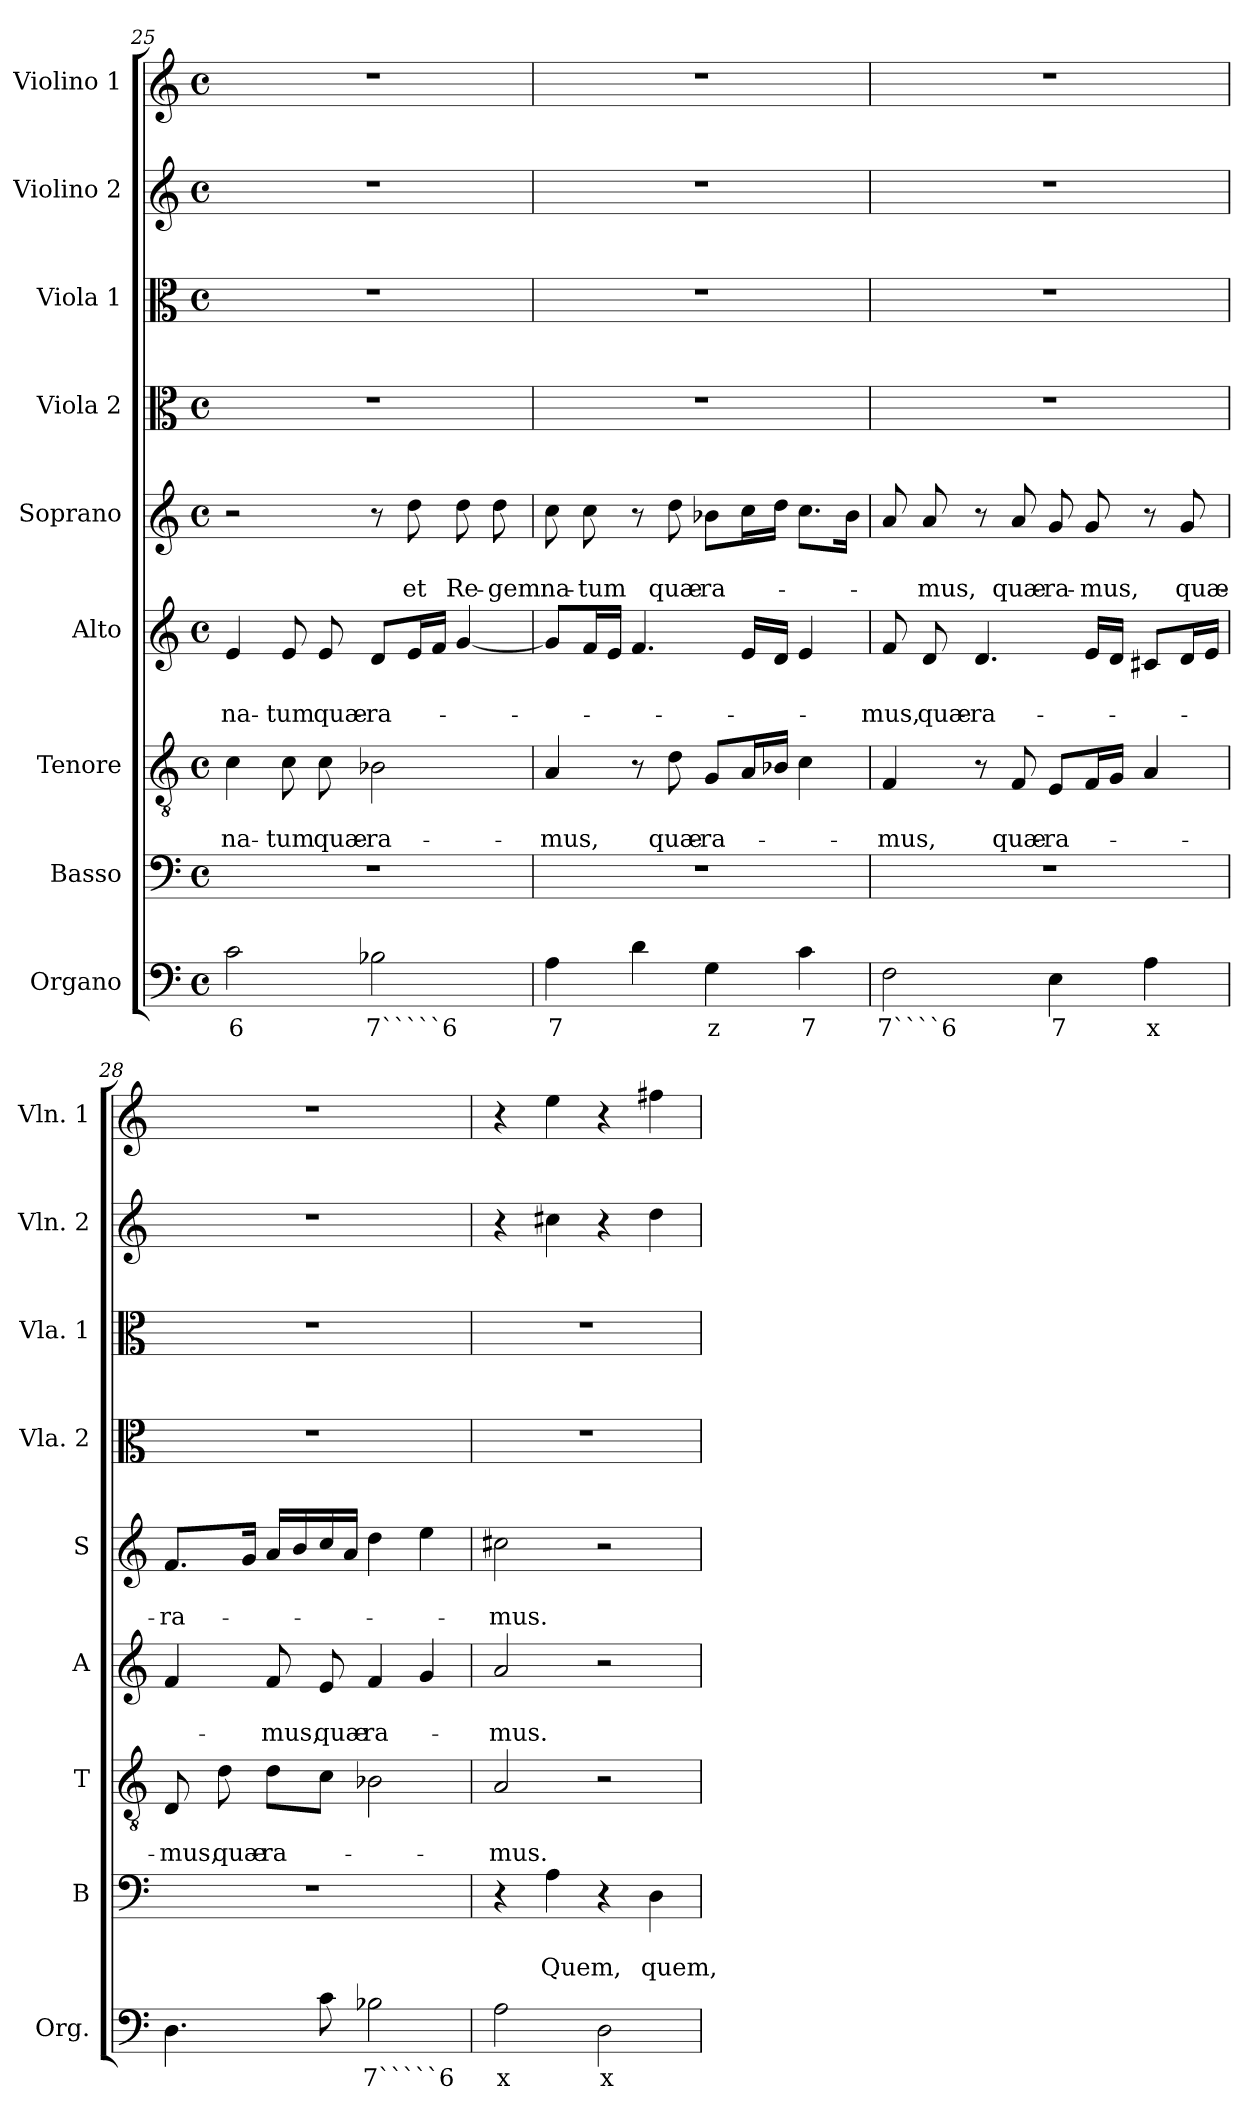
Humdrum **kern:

**kern	**text	**kern	**text	**text	**kern	**text	**text	**kern	**text	**text	**kern	**text	**text	**kern	**kern	**kern	**kern
*part9	*part9	*part8	*part8	*part8	*part7	*part7	*part7	*part6	*part6	*part6	*part5	*part5	*part5	*part4	*part3	*part2	*part1
*staff9	*staff9	*staff8	*staff8	*staff8	*staff7	*staff7	*staff7	*staff6	*staff6	*staff6	*staff5	*staff5	*staff5	*staff4	*staff3	*staff2	*staff1
*I"Organo	*	*I"Basso	*	*	*I"Tenore	*	*	*I"Alto	*	*	*I"Soprano	*	*	*I"Viola 2	*I"Viola 1	*I"Violino 2	*I"Violino 1
*I'Org.	*	*I'B	*	*	*I'T	*	*	*I'A	*	*	*I'S	*	*	*I'Vla. 2	*I'Vla. 1	*I'Vln. 2	*I'Vln. 1
*clefF4	*	*clefF4	*	*	*clefGv2	*	*	*clefG2	*	*	*clefG2	*	*	*clefC3	*clefC3	*clefG2	*clefG2
*k[]	*	*k[]	*	*	*k[]	*	*	*k[]	*	*	*k[]	*	*	*k[]	*k[]	*k[]	*k[]
*C:	*	*C:	*	*	*C:	*	*	*C:	*	*	*C:	*	*	*C:	*C:	*C:	*C:
*M4/4	*	*M4/4	*	*	*M4/4	*	*	*M4/4	*	*	*M4/4	*	*	*M4/4	*M4/4	*M4/4	*M4/4
*met(c)	*	*met(c)	*	*	*met(c)	*	*	*met(c)	*	*	*met(c)	*	*	*met(c)	*met(c)	*met(c)	*met(c)
=25	=25	=25	=25	=25	=25	=25	=25	=25	=25	=25	=25	=25	=25	=25	=25	=25	=25
!	!LO:LY:b	!	!	!	!	!	!LO:LY:b	!	!	!LO:LY:b	!	!	!	!	!	!	!
2c\	6	1r	.	.	4c\	.	na-	4e/	.	na-	2r	.	.	1r	1r	1r	1r
!	!	!	!	!	!	!	!LO:LY:b	!	!	!LO:LY:b	!	!	!	!	!	!	!
.	.	.	.	.	8c\	.	-tum	8e/	.	-tum	.	.	.	.	.	.	.
!	!	!	!	!	!	!	!LO:LY:b	!	!	!LO:LY:b	!	!	!	!	!	!	!
.	.	.	.	.	8c\	.	quæ-	8e/	.	quæ-	.	.	.	.	.	.	.
!	!LO:LY:b	!	!	!	!	!	!LO:LY:b	!	!	!LO:LY:b	!	!	!	!	!	!	!
2B-X\	7`````6	.	.	.	2B-X\	.	-ra-	8d/L	.	-ra-	8r	.	.	.	.	.	.
!	!	!	!	!	!	!	!	!	!	!	!	!	!LO:LY:b	!	!	!	!
.	.	.	.	.	.	.	.	16e/L	.	.	8dd\	.	et	.	.	.	.
.	.	.	.	.	.	.	.	16f/JJ	.	.	.	.	.	.	.	.	.
!	!	!	!	!	!	!	!	!	!	!	!	!	!LO:LY:b	!	!	!	!
.	.	.	.	.	.	.	.	[4g/	.	.	8dd\	.	Re-	.	.	.	.
!	!	!	!	!	!	!	!	!	!	!	!	!	!LO:LY:b	!	!	!	!
.	.	.	.	.	.	.	.	.	.	.	8dd\	.	-gem	.	.	.	.
=26	=26	=26	=26	=26	=26	=26	=26	=26	=26	=26	=26	=26	=26	=26	=26	=26	=26
!	!LO:LY:b	!	!	!	!	!	!LO:LY:b	!	!	!	!	!	!LO:LY:b	!	!	!	!
4A\	7	1r	.	.	4A/	.	-mus,	8g/L]	.	.	8cc\	.	na-	1r	1r	1r	1r
!	!	!	!	!	!	!	!	!	!	!	!	!	!LO:LY:b	!	!	!	!
.	.	.	.	.	.	.	.	16f/L	.	.	8cc\	.	-tum	.	.	.	.
.	.	.	.	.	.	.	.	16e/JJ	.	.	.	.	.	.	.	.	.
4d\	.	.	.	.	8r	.	.	4.f/	.	.	8r	.	.	.	.	.	.
!	!	!	!	!	!	!	!LO:LY:b	!	!	!	!	!	!LO:LY:b	!	!	!	!
.	.	.	.	.	8d\	.	quæ-	.	.	.	8dd\	.	quæ-	.	.	.	.
!	!LO:LY:b	!	!	!	!	!	!LO:LY:b	!	!	!	!	!	!LO:LY:b	!	!	!	!
4G\	z	.	.	.	8G/L	.	-ra-	.	.	.	8b-X\L	.	-ra-	.	.	.	.
.	.	.	.	.	16A/L	.	.	16e/LL	.	.	16cc\L	.	.	.	.	.	.
.	.	.	.	.	16B-X/JJ	.	.	16d/JJ	.	.	16dd\JJ	.	.	.	.	.	.
!	!LO:LY:b	!	!	!	!	!	!	!	!	!	!	!	!	!	!	!	!
4c\	7	.	.	.	4c\	.	.	4e/	.	.	8.cc\L	.	.	.	.	.	.
.	.	.	.	.	.	.	.	.	.	.	16b-\Jk	.	.	.	.	.	.
!!LO:PB:g=z
=27	=27	=27	=27	=27	=27	=27	=27	=27	=27	=27	=27	=27	=27	=27	=27	=27	=27
!	!LO:LY:b	!	!	!	!	!	!LO:LY:b	!	!	!LO:LY:b	!	!	!	!	!	!	!
2F\	7````6	1r	.	.	4F/	.	-mus,	8f/	.	-mus,	8a/	.	.	1r	1r	1r	1r
!	!	!	!	!	!	!	!	!	!	!LO:LY:b	!	!	!LO:LY:b	!	!	!	!
.	.	.	.	.	.	.	.	8d/	.	quæ-	8a/	.	-mus,	.	.	.	.
!	!	!	!	!	!	!	!	!	!	!LO:LY:b	!	!	!	!	!	!	!
.	.	.	.	.	8r	.	.	4.d/	.	-ra-	8r	.	.	.	.	.	.
!	!	!	!	!	!	!	!LO:LY:b	!	!	!	!	!	!LO:LY:b	!	!	!	!
.	.	.	.	.	8F/	.	quæ-	.	.	.	8a/	.	quæ-	.	.	.	.
!	!LO:LY:b	!	!	!	!	!	!LO:LY:b	!	!	!	!	!	!LO:LY:b	!	!	!	!
4E\	7	.	.	.	8E/L	.	-ra-	.	.	.	8g/	.	-ra-	.	.	.	.
!	!	!	!	!	!	!	!	!	!	!	!	!	!LO:LY:b	!	!	!	!
.	.	.	.	.	16F/L	.	.	16e/LL	.	.	8g/	.	-mus,	.	.	.	.
.	.	.	.	.	16G/JJ	.	.	16d/JJ	.	.	.	.	.	.	.	.	.
!	!LO:LY:b	!	!	!	!	!	!	!	!	!	!	!	!	!	!	!	!
4A\	x	.	.	.	4A/	.	.	8c#X/L	.	.	8r	.	.	.	.	.	.
!	!	!	!	!	!	!	!	!	!	!	!	!	!LO:LY:b	!	!	!	!
.	.	.	.	.	.	.	.	16d/L	.	.	8g/	.	quæ-	.	.	.	.
.	.	.	.	.	.	.	.	16e/JJ	.	.	.	.	.	.	.	.	.
=28	=28	=28	=28	=28	=28	=28	=28	=28	=28	=28	=28	=28	=28	=28	=28	=28	=28
!	!	!	!	!	!	!	!LO:LY:b	!	!	!	!	!	!LO:LY:b	!	!	!	!
4.D\	.	1r	.	.	8D/	.	-mus,	4f/	.	.	8.f/L	.	-ra-	1r	1r	1r	1r
!	!	!	!	!	!	!	!LO:LY:b	!	!	!	!	!	!	!	!	!	!
.	.	.	.	.	8d\	.	quæ-	.	.	.	.	.	.	.	.	.	.
.	.	.	.	.	.	.	.	.	.	.	16g/Jk	.	.	.	.	.	.
!	!	!	!	!	!	!	!LO:LY:b	!	!	!LO:LY:b	!	!	!	!	!	!	!
.	.	.	.	.	8d\L	.	-ra-	8f/	.	-mus,	16a/LL	.	.	.	.	.	.
.	.	.	.	.	.	.	.	.	.	.	16b/	.	.	.	.	.	.
!	!	!	!	!	!	!	!	!	!	!LO:LY:b	!	!	!	!	!	!	!
8c\	.	.	.	.	8c\J	.	.	8e/	.	quæ-	16cc/	.	.	.	.	.	.
.	.	.	.	.	.	.	.	.	.	.	16a/JJ	.	.	.	.	.	.
!	!LO:LY:b	!	!	!	!	!	!	!	!	!LO:LY:b	!	!	!	!	!	!	!
2B-X\	7`````6	.	.	.	2B-X\	.	.	4f/	.	-ra-	4dd\	.	.	.	.	.	.
.	.	.	.	.	.	.	.	4g/	.	.	4ee\	.	.	.	.	.	.
=29	=29	=29	=29	=29	=29	=29	=29	=29	=29	=29	=29	=29	=29	=29	=29	=29	=29
!	!LO:LY:b	!	!	!	!	!	!LO:LY:b	!	!	!LO:LY:b	!	!	!LO:LY:b	!	!	!	!
2A\	x	4r	.	.	2A/	.	-mus.	2a/	.	-mus.	2cc#X\	.	-mus.	1r	1r	4r	4r
!	!	!	!	!LO:LY:b	!	!	!	!	!	!	!	!	!	!	!	!	!
.	.	4A\	.	Quem,	.	.	.	.	.	.	.	.	.	.	.	4cc#X\	4ee\
!	!LO:LY:b	!	!	!	!	!	!	!	!	!	!	!	!	!	!	!	!
2D\	x	4r	.	.	2r	.	.	2r	.	.	2r	.	.	.	.	4r	4r
!	!	!	!	!LO:LY:b	!	!	!	!	!	!	!	!	!	!	!	!	!
.	.	4D\	.	quem,	.	.	.	.	.	.	.	.	.	.	.	4dd\	4ff#X\
=	=	=	=	=	=	=	=	=	=	=	=	=	=	=	=	=	=
*-	*-	*-	*-	*-	*-	*-	*-	*-	*-	*-	*-	*-	*-	*-	*-	*-	*-
